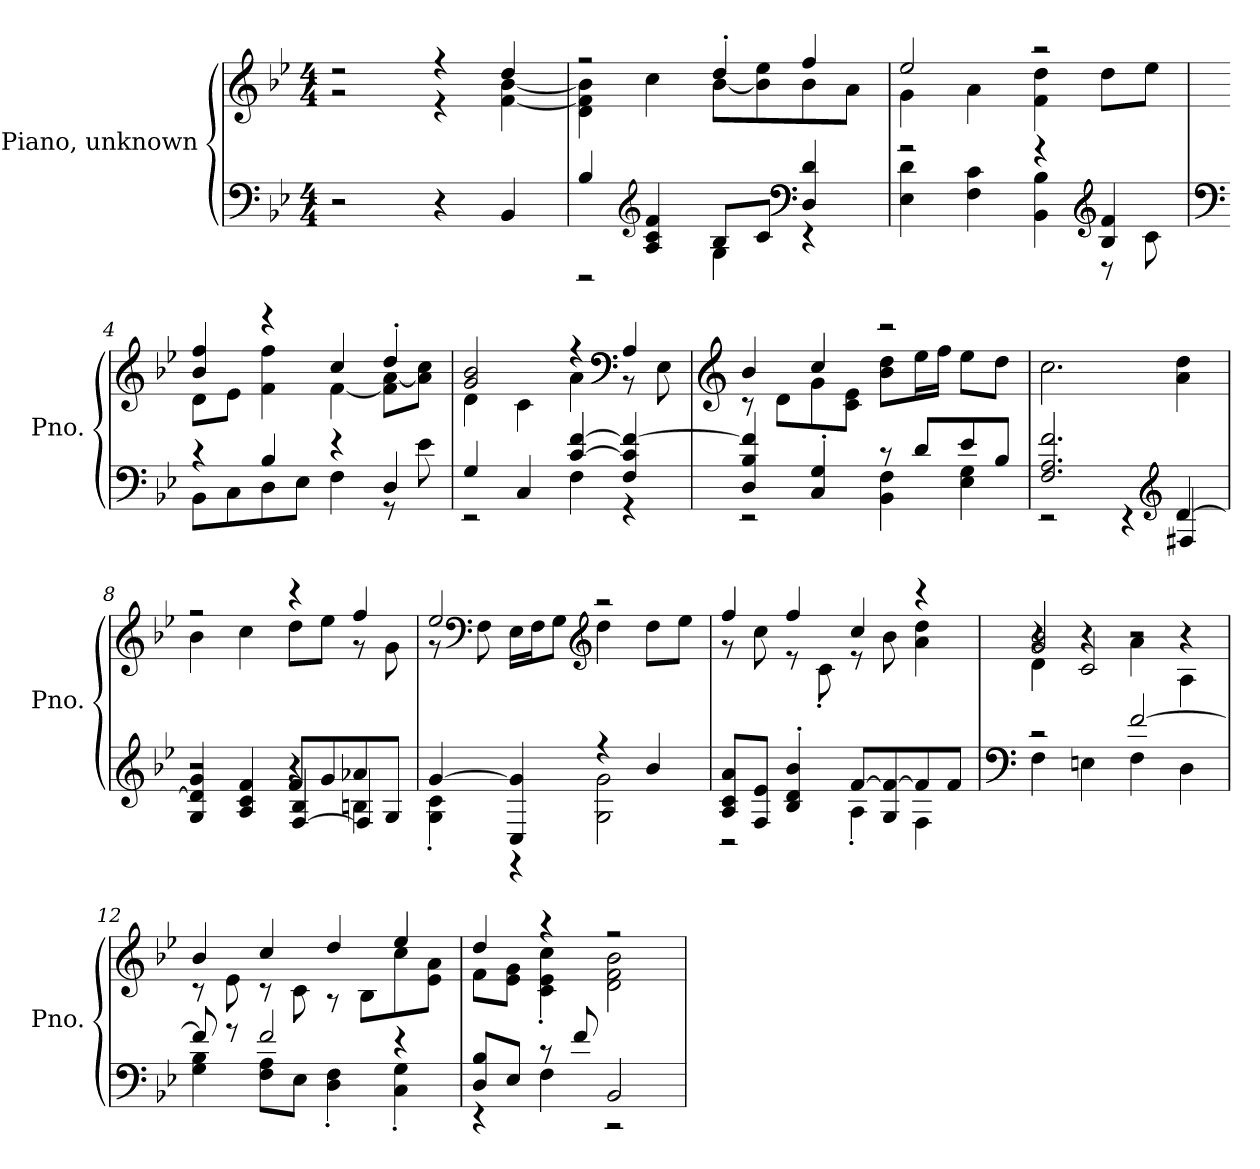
**kern	**kern
*part1	*part1
*staff2	*staff1
*I"Piano, unknown	*
*I'Pno.	*
*clefF4	*clefG2
*k[b-e-]	*k[b-e-]
*M4/4	*M4/4
*MM120	*MM120
=1	=1
*	*^
2r	2r	2r
4r	4r	4r
4BB-/	4dd/	[4f\ [4b-\
=2	=2	=2
*^	*	*
4B-/	2r	2r	4d\ 4f\] 4b-\]
*clefG2	*	*	*
4A/ 4c/ 4f/	.	.	4cc\
8B-/L	4G\	4dd'/	[8b-\L
8c/J	.	.	8b-\] 8ee-\
*clefF4	*	*	*
4D/ 4d/	4r	4ff/	8b-\
.	.	.	8a\J
=3	=3	=3	=3
2r	4E-\ 4d\	2ee-/	4g\
.	4F\ 4c\	.	4a\
4r	4BB-\ 4B-\	2r	4f\ 4dd\
*clefG2	*	*	*
4B-/ 4f/	8r	.	8dd\L
.	8c\	.	8ee-\J
=4	=4	=4	=4
*clefF4	*	*	*
4r	8BB-\L	4b-/ 4ff/	8d\L
.	8C\	.	8e-\J
4B-/	8D\	4r	4f\ 4ff\
.	8E-\J	.	.
4r	4F\	4cc/	[4f\
4D/	8r	4dd'/	8f\] [8a\L
.	8e-\	.	8a\] 8cc\J
=5	=5	=5	=5
4G/	2r	2g/ 2b-/	4d\
4C/	.	.	4c\
[4c/ [4f/	4F\	4r	4a\
*	*	*clefF4	*
4F/ 4c/] 4f/_	4r	4A/	8r
.	.	.	8E-\
!!LO:LB:g=z	!!
=6	=6	=6	=6
*	*	*clefG2	*
4D/ 4B-/ 4f/]	2r	4b-/	8r
.	.	.	8d\L
4C/' 4G/'	.	4cc/	8g\
.	.	.	8c\ 8e-\J
8r	4BB-\ 4F\	2r	8b-\ 8dd\L
8d/L	.	.	16ee-\L
.	.	.	16ff\JJ
8e-/	4E-\ 4G\	.	8ee-\L
8B-/J	.	.	8dd\J
*	*	*v	*v
=7	=7	=7
2.F/ 2.A/ 2.f/	2r	2.cc\
.	4r	.
*clefG2	*	*
[4d/	4F#X/	4a\ 4dd\
=8	=8	=8
*	*^	*^
4G/ 4d/] 4g/	2r	2r	2r	4b-\
4A/ 4c/ 4f/	.	.	.	4cc\
8f/L	4r	[4F/ 4B-/	4r	8dd\L
8g/	.	.	.	8ee-\J
8a-X/	4Bn\	4F/]	4ff/	8r
8G/J	.	.	.	8g\
*	*v	*v	*	*
=9	=9	=9	=9
[4g/	4G\' 4c\'	2ee-/	8r
*	*	*clefF4	*
.	.	.	8F\
4C/ 4g/]	4r	.	16E-\LL
.	.	.	16F\J
.	.	.	8G\J
*	*	*clefG2	*
4r	2G\ 2g\	2r	4dd\
4b-/	.	.	8dd\L
.	.	.	8ee-\J
!!LO:LB:g=z	!!
=10	=10	=10	=10
8A/ 8c/ 8a/L	2r	4ff/	8r
8F/ 8e-/J	.	.	8cc\
4B-/' 4d/' 4b-/'	.	4ff/	8r
.	.	.	8c'\
[8f/L	4A'\	4cc/	8r
8G/ 8f/_	.	.	8b-\
8f/]	4F\	4r	4a\ 4dd\
8f/J	.	.	.
*	*	*v	*v
=11	=11	=11
*clefF4	*	*
*	*	*^
*	*	*	*^
2r	4F\	2g/ 2b-/	4d\	4r
.	4En\	.	4r	2c/
[2f/	4F\	2r	4a\	.
.	4D\	.	4A\	4r
*	*	*	*v	*v
=12	=12	=12	=12
8f/]	4G\ 4B-\	4b-/	8r
8r	.	.	8e-\
2f/	8F\ 8A\L	4cc/	8r
.	8E-\J	.	8c\
.	4D\' 4F\'	4dd/	8r
.	.	.	8B-\L
4r	4C\' 4G\'	4ee-/	8cc\
.	.	.	8e-\ 8a\J
=13	=13	=13	=13
8D/ 8B-/L	4r	4dd/	8f\L
8E-/J	.	.	8e-\ 8g\J
8r	4F\	4r	4c\' 4e-\' 4cc\'
8f/	.	.	.
2BB-/	2r	2r	2d\ 2f\ 2b-\
*v	*v	*	*
*	*v	*v
=	=
*-	*-
